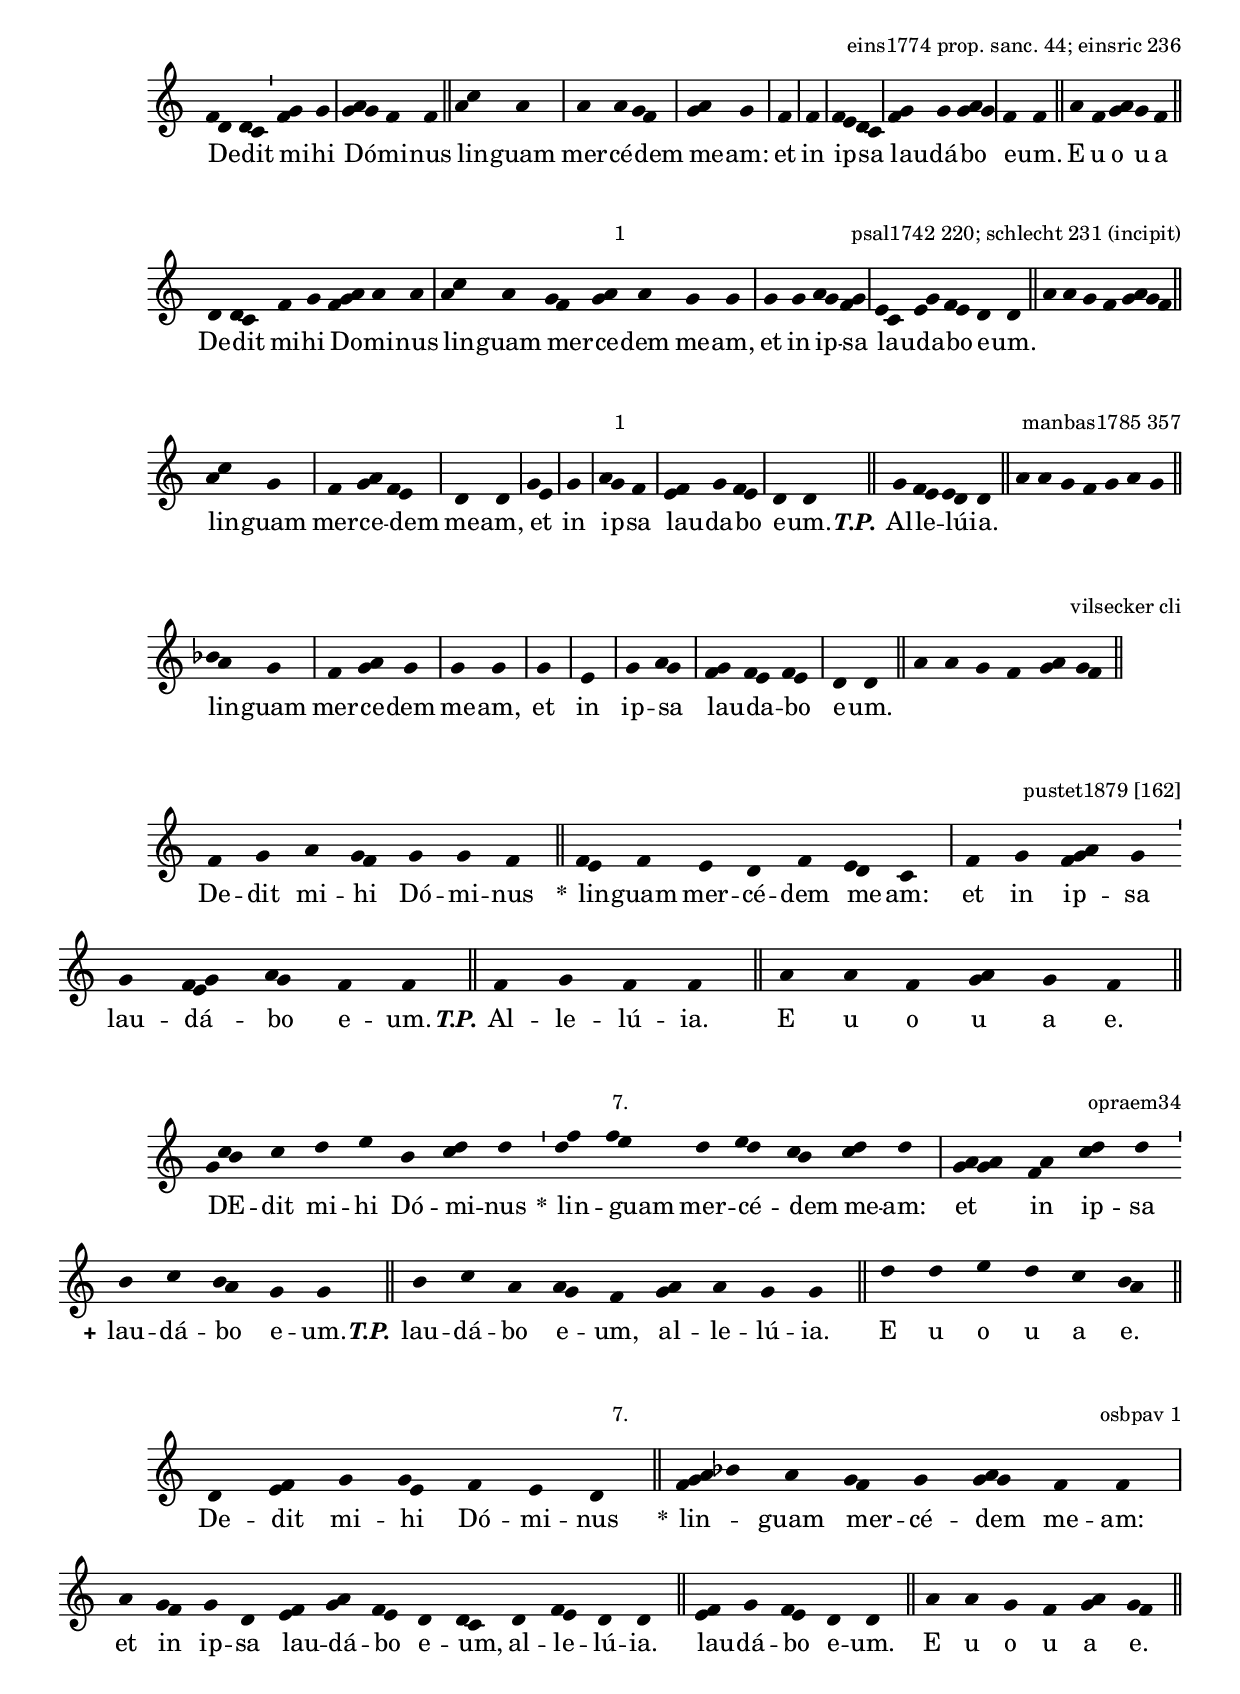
\version "2.19.32"

\include "../lib/synopsis.ily"

\score {
  \transpose c c' {
    \plainchant
    \melisma { f4 d } \melisma { d c } \bar "'" \melisma { f g } g \bar "|" \melisma { g a g } f f \bar "||"
    \melisma { a c' } a \bar "|" a a \melisma { g f } \bar "|" \melisma { g a } g \bar "|"
    f \bar "|" f \bar "|" \melisma { f e } \melisma { d c } \bar "|"
    \melisma { f g } g \melisma { g a g } \bar "|" f f \bar "||"
    a f \melisma { g a } g f \bar "||"
  }
  \addlyrics {
    De -- dit mi -- hi Dó -- mi -- nus
    lin -- guam mer -- cé -- dem me -- am:
    et in ip -- sa
    lau -- dá -- bo e -- um.
    E u o u a e.
  }
  \header {
    quid = "antiphona ad Magnificat"
    fontes = "eins1774 prop. sanc. 44; einsric 236"
  }
}

\score {
  \transpose c c' {
    \plainchant
    d4 \melisma { d c } f g \melisma { f g a } a a \bar "|"
    \melisma { a c' } a \melisma { g f } \melisma { g a } a g g \bar "|"
    g g \melisma { a g } \melisma { f g } \bar "|"
    \melisma { e c } \melisma { e g } \melisma { f e } d d \bar "||"

    a a g f \melisma { g a } \melisma { g f } \bar "||"
  }
  \addlyrics {
    De -- dit mi -- hi Do -- mi -- nus
    lin -- guam mer -- ce -- dem me -- am,
    et in ip -- sa
    lau -- da -- bo e -- um.
  }
  \header {
    annotation = "1"
    quid = "antiphona ad Magnificat"
    fontes = "psal1742 220; schlecht 231 (incipit)"
  }
}

\score {
  \transpose c c' {
    \plainchant
    \melisma { a c' } g \bar "|" f \melisma { g a } \melisma { f e } \bar "|" d d \bar "|"
    \melisma { g e } \bar "|" g \bar "|" \melisma { a g } f \bar "|"
    \melisma { e f } g \melisma { f e } \bar "|" d d \bar "||"
    g \melisma { f e } \melisma { e d } d \bar "||"

    a a g f g a g \bar "||"
  }
  \addlyrics {
    lin -- guam mer -- ce -- dem me -- am,
    et in ip -- sa
    lau -- da -- bo e -- um.
    \set stanza = \markup{\italic{T.P.}} Al -- le -- lú -- ia.
  }
  \header {
    annotation = "1"
    quid = "antiphona ad Magnificat"
    fontes = "manbas1785 357"
  }
}

\score {
  \transpose c c' {
    \plainchant
    \melisma { bes a } g \bar "|" f \melisma { g a } g \bar "|" g g \bar "|"
    g \bar "|" e \bar "|" g \melisma { a g } \bar "|"
    \melisma { f g } \melisma { f e } \melisma { f e } \bar "|" d d \bar "||"
    a a g f \melisma { g a } \melisma { g f } \bar "||"
  }
  \addlyrics {
    lin -- guam mer -- ce -- dem me -- am,
    et in ip -- sa
    lau -- da -- bo e -- um.
  }
  \header {
    quid = "antiphona ad Magnificat"
    fontes = "vilsecker cli"
  }
}

\score {
  \transpose c c' {
    \plainchant
    f4 g a \melisma { g f } g g f \bar "||"
    \melisma { f e } f e d f \melisma { e d } c \bar "|"
    f g \melisma { f g a } g \bar "'"
    g \melisma { f e g } \melisma { a g } f f \bar "||"
    f g f f \bar "||"
    a a f \melisma { g a } g f \bar "||"
  }
  \addlyrics {
    De -- dit mi -- hi Dó -- mi -- nus \set stanza = \markup{"*"}
    lin -- guam mer -- cé -- dem me -- am:
    et in ip -- sa
    lau -- dá -- bo e -- um.
    \set stanza = \markup{\italic{T.P.}} Al -- le -- lú -- ia.
    E u o u a e.
  }
  \header {
    quid = "antiphona ad Magnificat"
    fontes = "pustet1879 [162]"
  }
}

\score {
  \transpose c c' {
    \plainchant
    \melisma { g4 c' b } c' \bar "" d' e' \bar "" b \melisma { c' d' } d' \bar "'"
    \melisma { d' f' } \melisma { f' e' } \bar "" d' \melisma { e' d' } \melisma { c' b } \bar "" \melisma { c' d' } d' \bar "|"
    \melisma { g a g a } \bar "" \melisma { f a } \bar "" \melisma { c' d' } d' \bar "'"
    b c' \melisma { b a } \bar "" g g \bar "||"
    b c' a \bar "" \melisma { a g } f \bar "" \melisma { g a } a g g \bar "||"
    d' \bar "" d' \bar "" e' \bar "" d' \bar "" c' \bar "" \melisma { b a } \bar "||"
  }
  \addlyrics {
    DE -- dit mi -- hi Dó -- mi -- nus \set stanza = \markup{"*"}
    lin -- guam mer -- cé -- dem me -- am:
    et in ip -- sa \set stanza = \markup{+}
    lau -- dá -- bo e -- um.
    \set stanza = \markup{\italic{T.P.}} lau -- dá -- bo e -- um, al -- le -- lú -- ia.
    E u o u a e.
  }
  \header {
    annotation = "7."
    mode = "7"
    office-part = "antiphona ad Magnificat"
    fontes = "opraem34"
  }
}

\score {
  \transpose c c' {
    \plainchant
    d4 \melisma { e f } g \melisma { g e } f e d \bar "||"
    \melisma { f g a bes } a \melisma { g f } g \melisma { g a g } f f \bar "|"
    a \melisma { g f } g d \melisma { e f } \melisma { g a } \melisma { f e } d \melisma { d c } d \melisma { f e } d d \bar "||"
    \melisma { e f } g \melisma { f e } d d \bar "||"
    a a g f \melisma { g a } \melisma { g f } \bar "||"
  }
  \addlyrics {
    De -- dit mi -- hi Dó -- mi -- nus \set stanza = \markup{"*"}
    lin -- guam mer -- cé -- dem me -- am:
    et in ip -- sa
    lau -- dá -- bo e -- um, al -- le -- lú -- ia.
    lau -- dá -- bo e -- um.
    E u o u a e.
  }
  \header {
    annotation = "7."
    mode = "7"
    office-part = "antiphona ad Magnificat"
    fontes = "osbpav 1"
  }
}

%{
\score {
  \transpose c c' {
    \plainchant

  }
  \addlyrics {

  }
  \header {
    fontes = ""
  }
}
%}